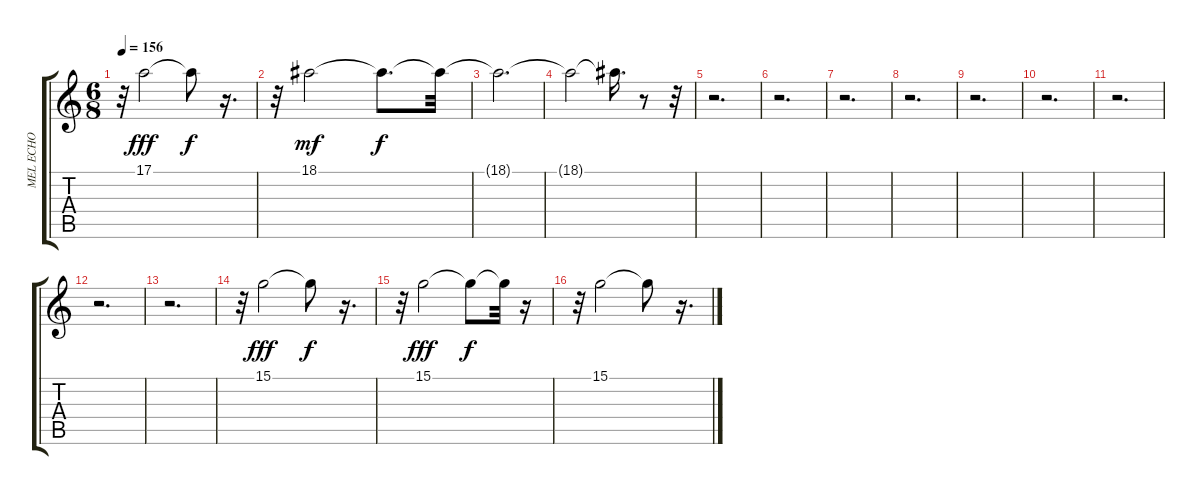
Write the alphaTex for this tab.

\track ("MEL ECHO" "MEL ECHO") {instrument vibraphone}
\staff {score tabs}
\tuning (E4 B3 G3 D3 A2 E2) {hide}
\ts (6 8)
\tempo 156
\clef g2
\ks c
r.32{dy f} 17.1.2{dy fff} 17.1{t}.8{dy f} r.16{d} |
r.32 18.1.2{dy mf} 18.1{t}.8{d dy f} 18.1{t}.32 |
18.1{t}.2{d} |
18.1{t}.2 18.1{t}.16{d} r.8 r.32 |
r.2{d} |
r.2{d} |
r.2{d} |
r.2{d} |
r.2{d} |
r.2{d} |
r.2{d} |
r.2{d} |
r.2{d} |
r.32 15.1.2{dy fff} 15.1{t}.8{dy f} r.16{d} |
r.32 15.1.2{dy fff} 15.1{t}.8{dy f} 15.1{t}.32 r.16 |
r.32 15.1.2 15.1{t}.8 r.16{d}
